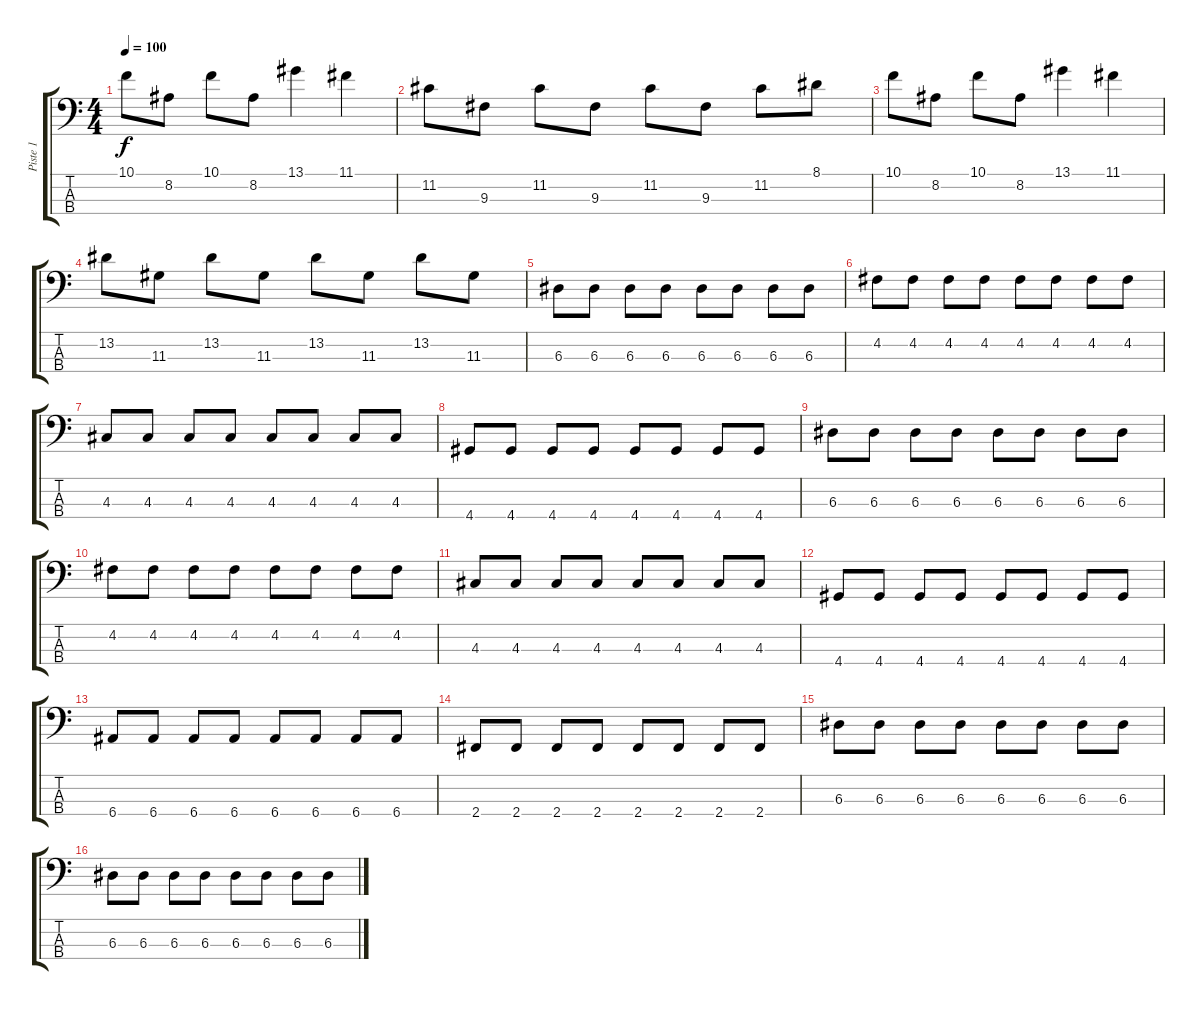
\track ("Piste 1" "Piste 1") {instrument electricbassfinger}
\staff {score tabs}
\tuning (G2 D2 A1 E1) {hide}
\ts (4 4)
\tempo 100
\clef f4
\ks c
10.1.8{dy f} 8.2.8 10.1.8 8.2.8 13.1.4 11.1.4 |
11.2.8 9.3.8 11.2.8 9.3.8 11.2.8 9.3.8 11.2.8 8.1.8 |
10.1.8 8.2.8 10.1.8 8.2.8 13.1.4 11.1.4 |
13.2.8 11.3.8 13.2.8 11.3.8 13.2.8 11.3.8 13.2.8 11.3.8 |
6.3.8 6.3.8 6.3.8 6.3.8 6.3.8 6.3.8 6.3.8 6.3.8 |
4.2.8 4.2.8 4.2.8 4.2.8 4.2.8 4.2.8 4.2.8 4.2.8 |
4.3.8 4.3.8 4.3.8 4.3.8 4.3.8 4.3.8 4.3.8 4.3.8 |
4.4.8 4.4.8 4.4.8 4.4.8 4.4.8 4.4.8 4.4.8 4.4.8 |
6.3.8 6.3.8 6.3.8 6.3.8 6.3.8 6.3.8 6.3.8 6.3.8 |
4.2.8 4.2.8 4.2.8 4.2.8 4.2.8 4.2.8 4.2.8 4.2.8 |
4.3.8 4.3.8 4.3.8 4.3.8 4.3.8 4.3.8 4.3.8 4.3.8 |
4.4.8 4.4.8 4.4.8 4.4.8 4.4.8 4.4.8 4.4.8 4.4.8 |
6.4.8 6.4.8 6.4.8 6.4.8 6.4.8 6.4.8 6.4.8 6.4.8 |
2.4.8 2.4.8 2.4.8 2.4.8 2.4.8 2.4.8 2.4.8 2.4.8 |
6.3.8 6.3.8 6.3.8 6.3.8 6.3.8 6.3.8 6.3.8 6.3.8 |
6.3.8 6.3.8 6.3.8 6.3.8 6.3.8 6.3.8 6.3.8 6.3.8
